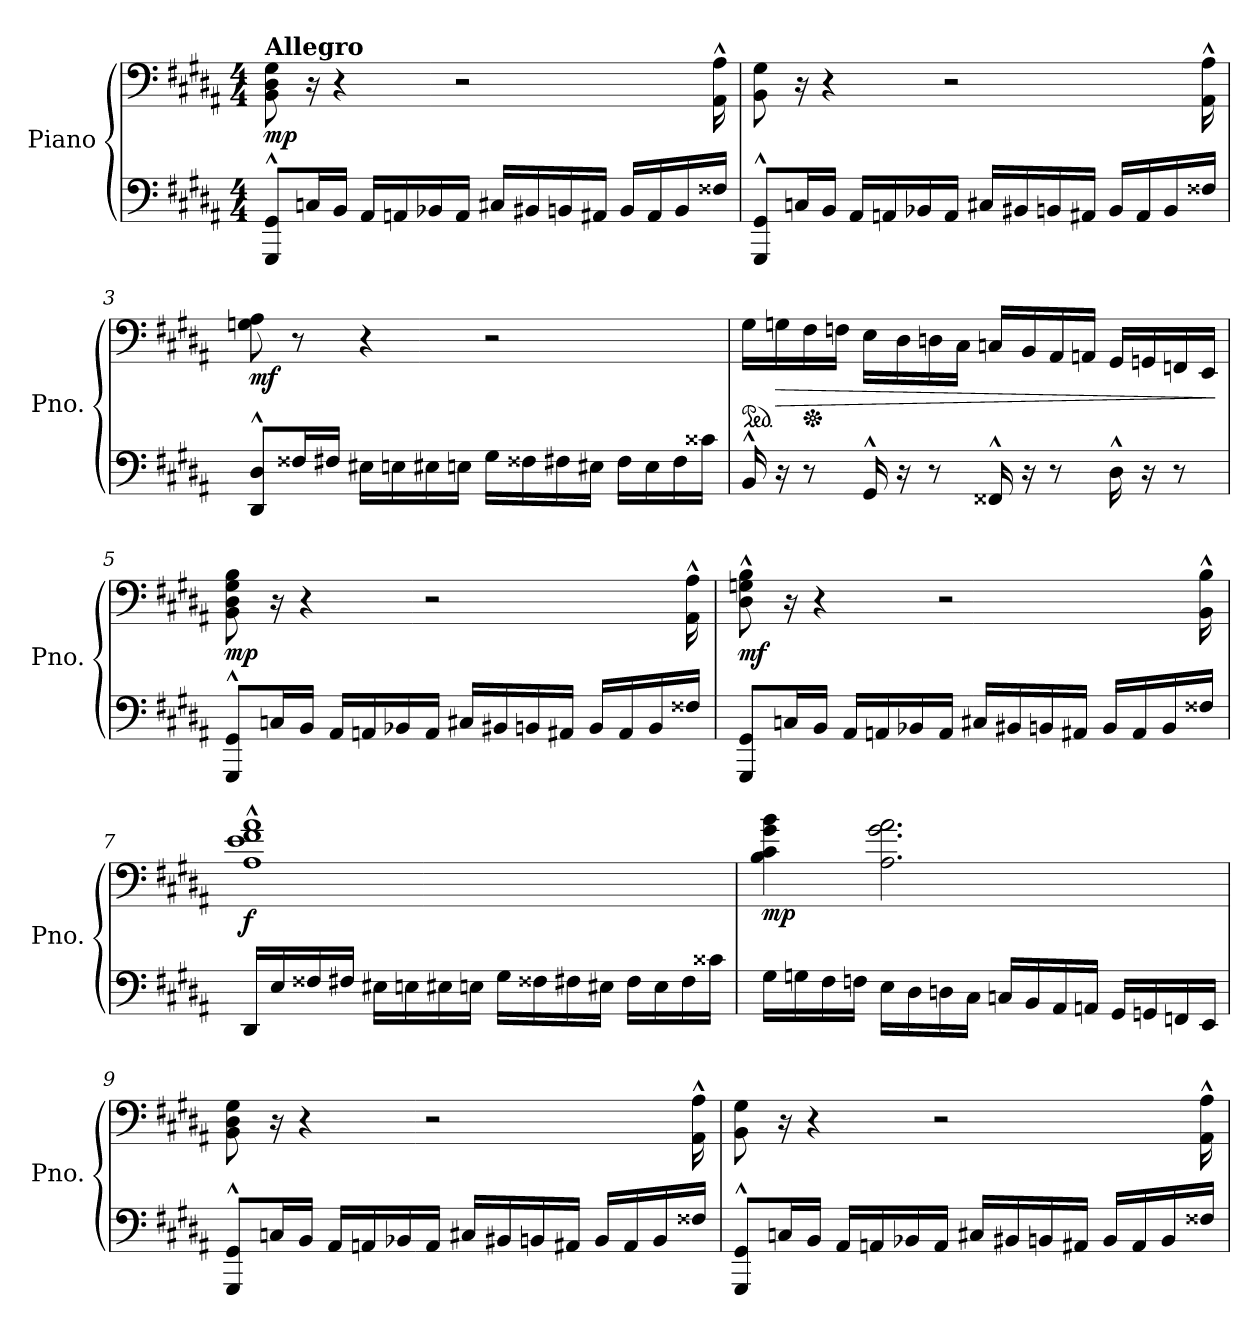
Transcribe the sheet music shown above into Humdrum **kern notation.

**kern	**kern	**dynam
*part1	*part1	*part1
*staff2	*staff1	*staff1/2
*I"Piano	*	*
*I'Pno.	*	*
*clefF4	*clefF4	*
*k[f#c#g#d#a#]	*k[f#c#g#d#a#]	*
*M4/4	*M4/4	*
*MM160	*MM160	*
=1	=1	=1
!	!LO:TX:a:B:t=Allegro	!
!	!	!LO:DY:b
8GGG#/^^ 8GG#/^^L	8BB\ 8D#\ 8G#\	mp
16Cn/L	16r	.
16BB/JJ	4r	.
16AA#/LL	.	.
16AAn/	.	.
16BB-X/	.	.
16AA/JJ	2r	.
16C#X/LL	.	.
16BB#X/	.	.
16BBn/	.	.
16AA#X/JJ	.	.
16BB/LL	.	.
16AA#/	.	.
16BB/	.	.
16F##X/JJ	16AA#\^^ 16A#\^^	.
=2	=2	=2
8GGG#/^^ 8GG#/^^L	8BB\ 8G#\	.
16Cn/L	16r	.
16BB/JJ	4r	.
16AA#/LL	.	.
16AAn/	.	.
16BB-X/	.	.
16AA/JJ	2r	.
16C#X/LL	.	.
16BB#X/	.	.
16BBn/	.	.
16AA#X/JJ	.	.
16BB/LL	.	.
16AA#/	.	.
16BB/	.	.
16F##X/JJ	16AA#\^^ 16A#\^^	.
!!LO:LB:g=z
=3	=3	=3
!	!	!LO:DY:b
8DD#/^^ 8D#/^^L	8Gn\ 8A#\	mf
16F##X/L	8r	.
16F#X/JJ	.	.
16E#X\LL	4r	.
16En\	.	.
16E#X\	.	.
16En\JJ	.	.
16G#\LL	2r	.
16F##X\	.	.
16F#X\	.	.
16E#X\JJ	.	.
16F#\LL	.	.
16E#\	.	.
16F#\	.	.
16c##X\JJ	.	.
=4	=4	=4
*	*ped	*
16BB^^/	16G#\LL	.
!	!	!LO:HP:b
16r	16Gn\	>
*	*Xped	*
8r	16F#\	.
.	16Fn\JJ	.
16GG#^^/	16E\LL	.
16r	16D#\	.
8r	16Dn\	.
.	16C#\JJ	.
16FF##X^^/	16Cn/LL	.
16r	16BB/	.
8r	16AA#/	.
.	16AAn/JJ	.
16D#^^\	16GG#/LL	.
16r	16GGn/	.
8r	16FFn/	.
.	16EE/JJ	.
.	.	]
!!LO:LB:g=z
=5	=5	=5
!	!	!LO:DY:b
8GGG#/^^ 8GG#/^^L	8BB\ 8D#\ 8G#\ 8B\	mp
16Cn/L	16r	.
16BB/JJ	4r	.
16AA#/LL	.	.
16AAn/	.	.
16BB-X/	.	.
16AA/JJ	2r	.
16C#X/LL	.	.
16BB#X/	.	.
16BBn/	.	.
16AA#X/JJ	.	.
16BB/LL	.	.
16AA#/	.	.
16BB/	.	.
16F##X/JJ	16AA#\^^ 16A#\^^	.
=6	=6	=6
!	!	!LO:DY:b
8GGG#/ 8GG#/L	8D#\^^ 8Gn\^^ 8B\^^	mf
16Cn/L	16r	.
16BB/JJ	4r	.
16AA#/LL	.	.
16AAn/	.	.
16BB-X/	.	.
16AA/JJ	2r	.
16C#X/LL	.	.
16BB#X/	.	.
16BBn/	.	.
16AA#X/JJ	.	.
16BB/LL	.	.
16AA#/	.	.
16BB/	.	.
16F##X/JJ	16BB\^^ 16B\^^	.
!!LO:LB:g=z
=7	=7	=7
!	!	!LO:DY:b
16DD#/LL	1A#^^ 1e^^ 1f#^^ 1a#^^	f
16E/	.	.
16F##X/	.	.
16F#X/JJ	.	.
16E#X\LL	.	.
16En\	.	.
16E#X\	.	.
16En\JJ	.	.
16G#\LL	.	.
16F##X\	.	.
16F#X\	.	.
16E#X\JJ	.	.
16F#\LL	.	.
16E#\	.	.
16F#\	.	.
16c##X\JJ	.	.
=8	=8	=8
!	!	!LO:DY:b
16G#\LL	4B\ 4c#\ 4g#\ 4b\	mp
16Gn\	.	.
16F#\	.	.
16Fn\JJ	.	.
16E\LL	2.A#\ 2.g#\ 2.a#\	.
16D#\	.	.
16Dn\	.	.
16C#\JJ	.	.
16Cn/LL	.	.
16BB/	.	.
16AA#/	.	.
16AAn/JJ	.	.
16GG#/LL	.	.
16GGn/	.	.
16FFn/	.	.
16EE/JJ	.	.
!!LO:LB:g=z
=9	=9	=9
8GGG#/^^ 8GG#/^^L	8BB\ 8D#\ 8G#\	.
16Cn/L	16r	.
16BB/JJ	4r	.
16AA#/LL	.	.
16AAn/	.	.
16BB-X/	.	.
16AA/JJ	2r	.
16C#X/LL	.	.
16BB#X/	.	.
16BBn/	.	.
16AA#X/JJ	.	.
16BB/LL	.	.
16AA#/	.	.
16BB/	.	.
16F##X/JJ	16AA#\^^ 16A#\^^	.
=10	=10	=10
8GGG#/^^ 8GG#/^^L	8BB\ 8G#\	.
16Cn/L	16r	.
16BB/JJ	4r	.
16AA#/LL	.	.
16AAn/	.	.
16BB-X/	.	.
16AA/JJ	2r	.
16C#X/LL	.	.
16BB#X/	.	.
16BBn/	.	.
16AA#X/JJ	.	.
16BB/LL	.	.
16AA#/	.	.
16BB/	.	.
16F##X/JJ	16AA#\^^ 16A#\^^	.
=	=	=
*-	*-	*-
